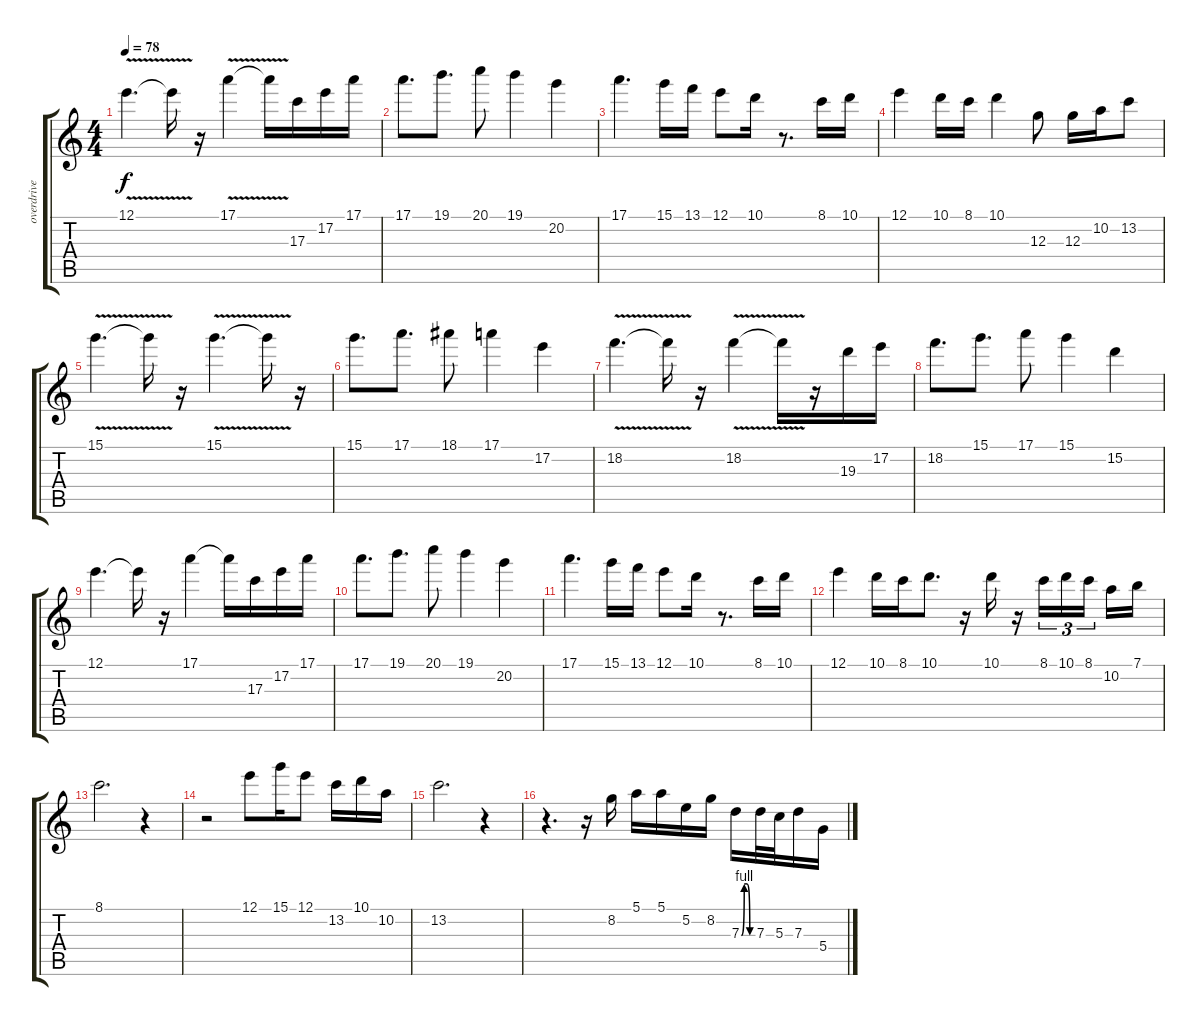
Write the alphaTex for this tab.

\track ("overdrive gt." "overdrive ") {instrument overdrivenguitar}
\staff {score tabs}
\tuning (E4 B3 G3 D3 A2 E2) {hide}
\ts (4 4)
\tempo 78
\clef g2
\ks c
12.1{v}.4{d dy f} 12.1{t}.16 r.16 17.1{v}.4 17.1{t}.16 17.3.16 17.2.16 17.1.16 |
17.1.8{d} 19.1.8{d} 20.1.8 19.1.4 20.2.4 |
17.1.4{d} 15.1.16 13.1.16 12.1.8 10.1.16 r.8{d} 8.1.16 10.1.16 |
12.1.4 10.1.16 8.1.16 10.1.4 12.3.8 12.3.16 10.2.16 13.2.8 |
15.1{v}.4{d} 15.1{t}.16 r.16 15.1{v}.4{d} 15.1{t}.16 r.16 |
15.1.8{d} 17.1.8{d} 18.1.8 17.1.4 17.2.4 |
18.2{v}.4{d} 18.2{t}.16 r.16 18.2{v}.4 18.2{t}.16 r.16 19.3.16 17.2.16 |
18.2.8{d} 15.1.8{d} 17.1.8 15.1.4 15.2.4 |
12.1.4{d} 12.1{t}.16 r.16 17.1.4 17.1{t}.16 17.3.16 17.2.16 17.1.16 |
17.1.8{d} 19.1.8{d} 20.1.8 19.1.4 20.2.4 |
17.1.4{d} 15.1.16 13.1.16 12.1.8 10.1.16 r.8{d} 8.1.16 10.1.16 |
12.1.4 10.1.16 8.1.16 10.1.8{d} r.16 10.1.16 r.16 8.1.16{tu (3 2)} 10.1.16{tu (3 2)} 8.1.16{tu (3 2) beam splitsecondary} 10.2.16 7.1.16 |
8.1.2{d} r.4 |
r.2 12.1.8 15.1.16 12.1.8 13.2.16 10.1.16 10.2.16 |
13.2.2{d} r.4 |
r.4{d} r.16 8.2.16 5.1.16 5.1.16 5.2.16 8.2.16 7.3{be (custom 0 0 15 4 30 4 45 0 60 0)}.16 7.3.32 5.3.32 7.3.16 5.4.16
